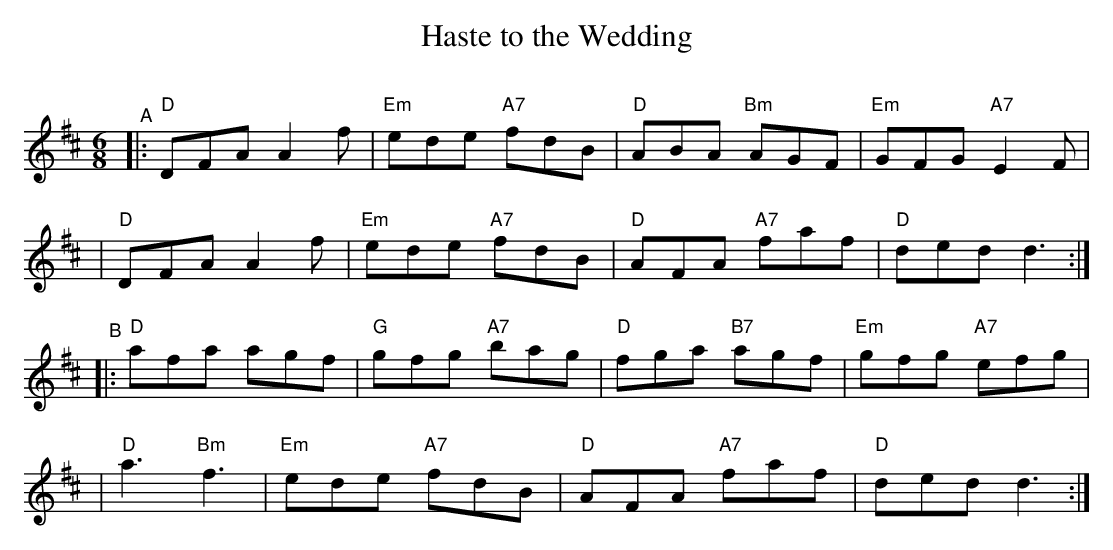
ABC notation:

X:1
T: Haste to the Wedding
C:
M: 6/8
L: 1/8
K: D
"^A"\
|:"D"DFA A2f | "Em"ede "A7"fdB | "D"ABA "Bm"AGF | "Em"GFG "A7"E2F |
| "D"DFA A2f | "Em"ede "A7"fdB | "D"AFA "A7"faf | "D"ded d3 :|
"^B"\
|:"D"afa agf | "G"gfg "A7"bag | "D"fga "B7"agf | "Em"gfg "A7"efg |
| "D"a3 "Bm"f3  | "Em"ede "A7"fdB | "D"AFA "A7"faf | "D"ded d3 :|
